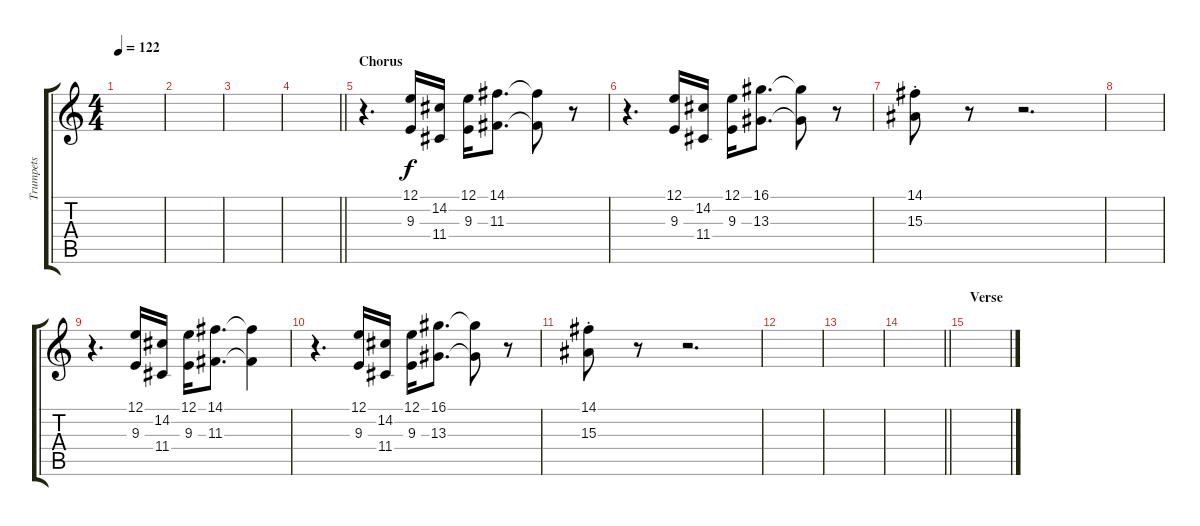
\track ("Trumpets" "Trumpets") {instrument brasssection bank 255}
\staff {score tabs}
\tuning (E4 B3 G3 D3 A2 E2) {hide}
\ts (4 4)
\tempo 122
\clef g2
\ks c
|
|
|
\barLineRight lightlight
|
\section ("" "Chorus")
r.4{d} (12.1 9.3).16 (14.2 11.4).16 (12.1 9.3).16 (14.1 11.3).8{d} (14.1{t} 11.3{t}).8 r.8 |
r.4{d} (12.1 9.3).16 (14.2 11.4).16 (12.1 9.3).16 (16.1 13.3).8{d} (16.1{t} 13.3{t}).8 r.8 |
(14.1{st} 15.3{st}).8 r.8 r.2{d} |
|
r.4{d} (12.1 9.3).16 (14.2 11.4).16 (12.1 9.3).16 (14.1 11.3).8{d} (14.1{t} 11.3{t}).4 |
r.4{d} (12.1 9.3).16 (14.2 11.4).16 (12.1 9.3).16 (16.1 13.3).8{d} (16.1{t} 13.3{t}).8 r.8 |
(14.1{st} 15.3{st}).8 r.8 r.2{d} |
|
|
\barLineRight lightlight
|
\section ("" "Verse")
